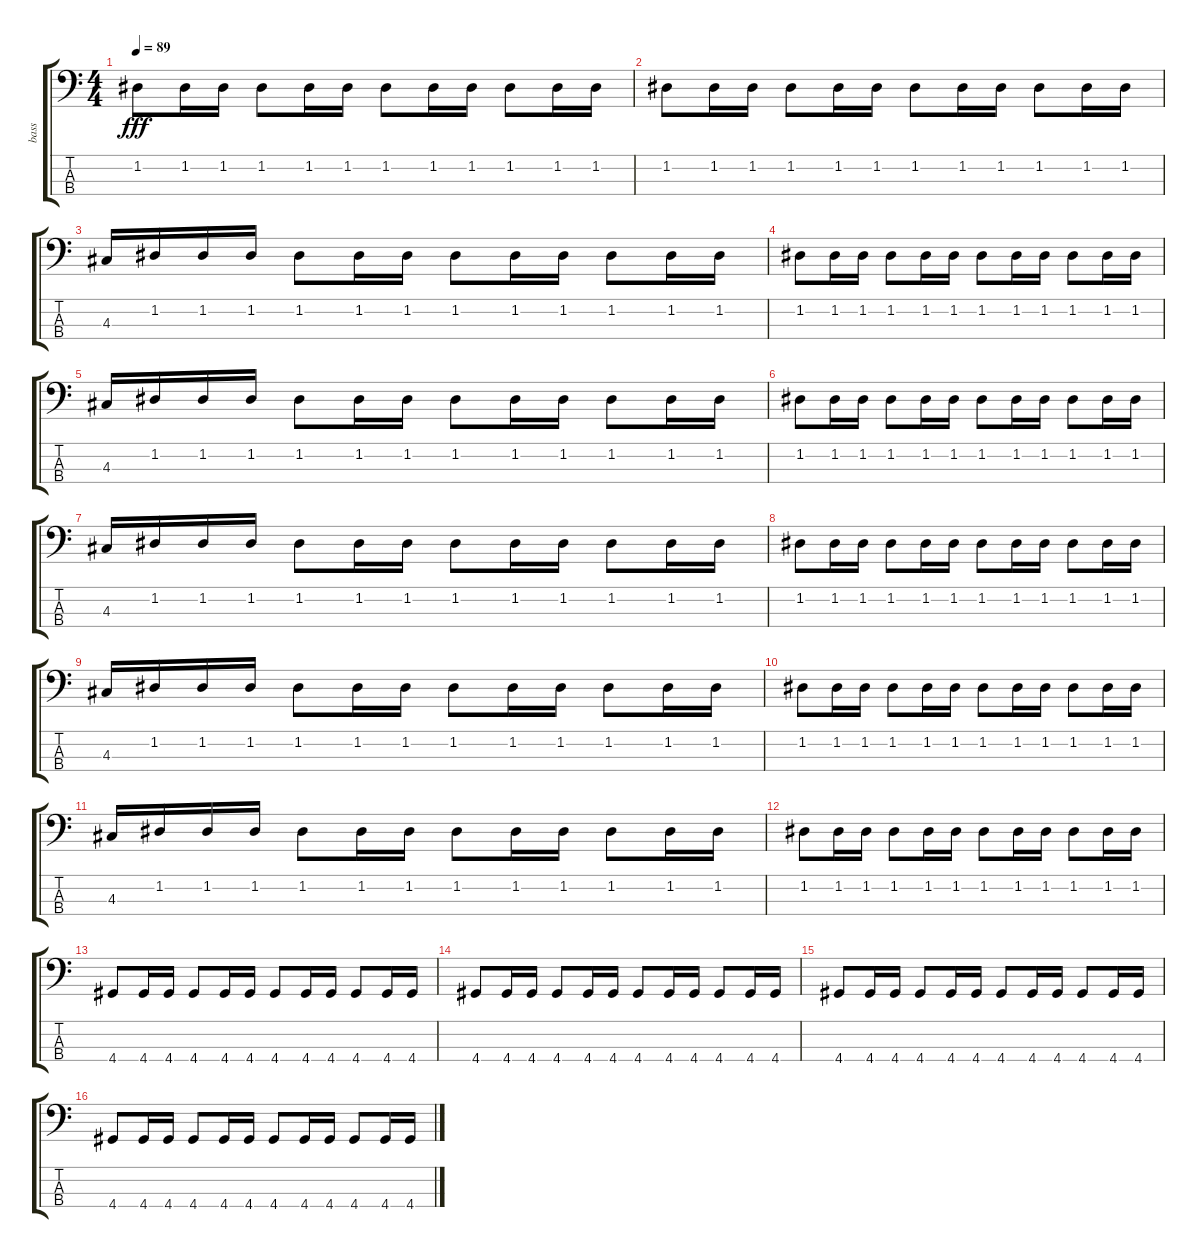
\track ("bass" "bass") {instrument electricbassfinger}
\staff {score tabs}
\tuning (G2 D2 A1 E1) {hide}
\ts (4 4)
\tempo 89
\clef f4
\ks c
1.2.8{dy fff instrument electricbassfinger} 1.2.16 1.2.16 1.2.8 1.2.16 1.2.16 1.2.8 1.2.16 1.2.16 1.2.8 1.2.16 1.2.16 |
1.2.8 1.2.16 1.2.16 1.2.8 1.2.16 1.2.16 1.2.8 1.2.16 1.2.16 1.2.8 1.2.16 1.2.16 |
4.3.16 1.2.16 1.2.16 1.2.16 1.2.8 1.2.16 1.2.16 1.2.8 1.2.16 1.2.16 1.2.8 1.2.16 1.2.16 |
1.2.8 1.2.16 1.2.16 1.2.8 1.2.16 1.2.16 1.2.8 1.2.16 1.2.16 1.2.8 1.2.16 1.2.16 |
4.3.16 1.2.16 1.2.16 1.2.16 1.2.8 1.2.16 1.2.16 1.2.8 1.2.16 1.2.16 1.2.8 1.2.16 1.2.16 |
1.2.8 1.2.16 1.2.16 1.2.8 1.2.16 1.2.16 1.2.8 1.2.16 1.2.16 1.2.8 1.2.16 1.2.16 |
4.3.16 1.2.16 1.2.16 1.2.16 1.2.8 1.2.16 1.2.16 1.2.8 1.2.16 1.2.16 1.2.8 1.2.16 1.2.16 |
1.2.8 1.2.16 1.2.16 1.2.8 1.2.16 1.2.16 1.2.8 1.2.16 1.2.16 1.2.8 1.2.16 1.2.16 |
4.3.16 1.2.16 1.2.16 1.2.16 1.2.8 1.2.16 1.2.16 1.2.8 1.2.16 1.2.16 1.2.8 1.2.16 1.2.16 |
1.2.8 1.2.16 1.2.16 1.2.8 1.2.16 1.2.16 1.2.8 1.2.16 1.2.16 1.2.8 1.2.16 1.2.16 |
4.3.16 1.2.16 1.2.16 1.2.16 1.2.8 1.2.16 1.2.16 1.2.8 1.2.16 1.2.16 1.2.8 1.2.16 1.2.16 |
1.2.8 1.2.16 1.2.16 1.2.8 1.2.16 1.2.16 1.2.8 1.2.16 1.2.16 1.2.8 1.2.16 1.2.16 |
4.4.8 4.4.16 4.4.16 4.4.8 4.4.16 4.4.16 4.4.8 4.4.16 4.4.16 4.4.8 4.4.16 4.4.16 |
4.4.8 4.4.16 4.4.16 4.4.8 4.4.16 4.4.16 4.4.8 4.4.16 4.4.16 4.4.8 4.4.16 4.4.16 |
4.4.8 4.4.16 4.4.16 4.4.8 4.4.16 4.4.16 4.4.8 4.4.16 4.4.16 4.4.8 4.4.16 4.4.16 |
4.4.8 4.4.16 4.4.16 4.4.8 4.4.16 4.4.16 4.4.8 4.4.16 4.4.16 4.4.8 4.4.16 4.4.16
